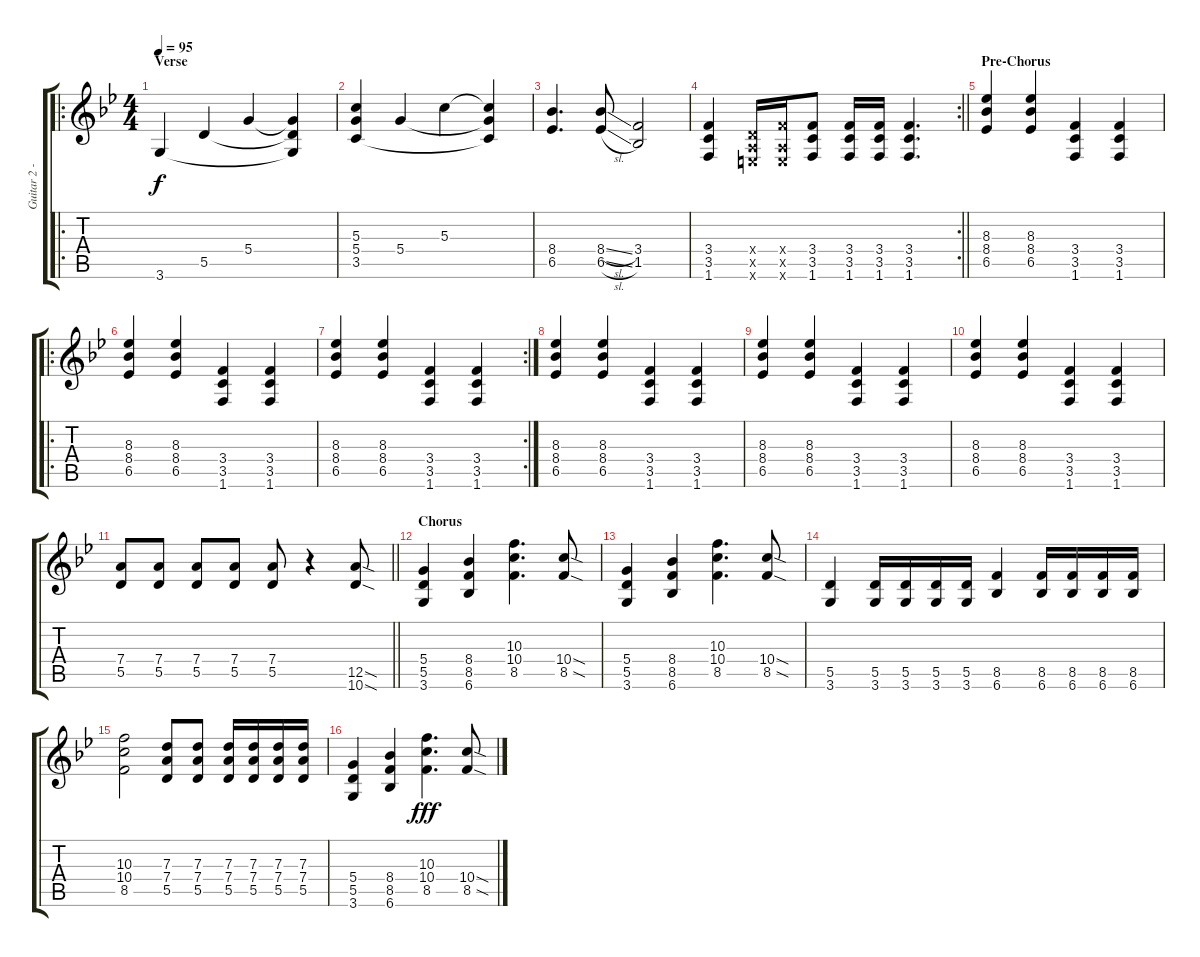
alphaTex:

\track ("Guitar 2 - Brett Gurewitz" "Guitar 2 -") {instrument distortionguitar}
\staff {score tabs}
\tuning (E4 B3 G3 D3 A2 E2) {hide}
\ro
\ts (4 4)
\section ("" "Verse")
\tempo 95
\clef g2
\ks bb
3.6.4{dy f instrument distortionguitar} 5.5.4 5.4.4 (5.4{t} 5.5{t} 3.6{t}).4 |
(5.3 5.4 3.5).4 5.4.4 5.3.4 (5.3{t} 5.4{t} 3.5{t}).4 |
(8.4 6.5).4{d} (8.4{sl} 6.5{sl}).8 (3.4 1.5).2 |
\rc 2
\barLineRight lightlight
(3.4 3.5 1.6).4 (0.4{x} 0.5{x} 0.6{x}).16 (3.4{x} 0.5{x} 0.6{x}).16 (3.4 3.5 1.6).8 (3.4 3.5 1.6).16 (3.4 3.5 1.6).16 (3.4 3.5 1.6).4{d} |
\section ("" "Pre-Chorus")
(8.3 8.4 6.5).4 (8.3 8.4 6.5).4 (3.4 3.5 1.6).4 (3.4 3.5 1.6).4 |
\ro
(8.3 8.4 6.5).4 (8.3 8.4 6.5).4 (3.4 3.5 1.6).4 (3.4 3.5 1.6).4 |
\rc 2
(8.3 8.4 6.5).4 (8.3 8.4 6.5).4 (3.4 3.5 1.6).4 (3.4 3.5 1.6).4 |
(8.3 8.4 6.5).4 (8.3 8.4 6.5).4 (3.4 3.5 1.6).4 (3.4 3.5 1.6).4 |
(8.3 8.4 6.5).4 (8.3 8.4 6.5).4 (3.4 3.5 1.6).4 (3.4 3.5 1.6).4 |
(8.3 8.4 6.5).4 (8.3 8.4 6.5).4 (3.4 3.5 1.6).4 (3.4 3.5 1.6).4 |
\barLineRight lightlight
(7.4 5.5).8 (7.4 5.5).8 (7.4 5.5).8 (7.4 5.5).8 (7.4 5.5).8 r.4 (12.5{sod} 10.6{sod}).8 |
\section ("" "Chorus")
(5.4 5.5 3.6).4 (8.4 8.5 6.6).4 (10.3 10.4 8.5).4{d} (10.4{sod} 8.5{sod}).8 |
(5.4 5.5 3.6).4 (8.4 8.5 6.6).4 (10.3 10.4 8.5).4{d} (10.4{sod} 8.5{sod}).8 |
(5.5 3.6).4 (5.5 3.6).16 (5.5 3.6).16 (5.5 3.6).16 (5.5 3.6).16 (8.5 6.6).4 (8.5 6.6).16 (8.5 6.6).16 (8.5 6.6).16 (8.5 6.6).16 |
(10.3 10.4 8.5).2 (7.3 7.4 5.5).8 (7.3 7.4 5.5).8 (7.3 7.4 5.5).16 (7.3 7.4 5.5).16 (7.3 7.4 5.5).16 (7.3 7.4 5.5).16 |
(5.4 5.5 3.6).4 (8.4 8.5 6.6).4 (10.3 10.4 8.5).4{d dy fff} (10.4{sod} 8.5{sod}).8
